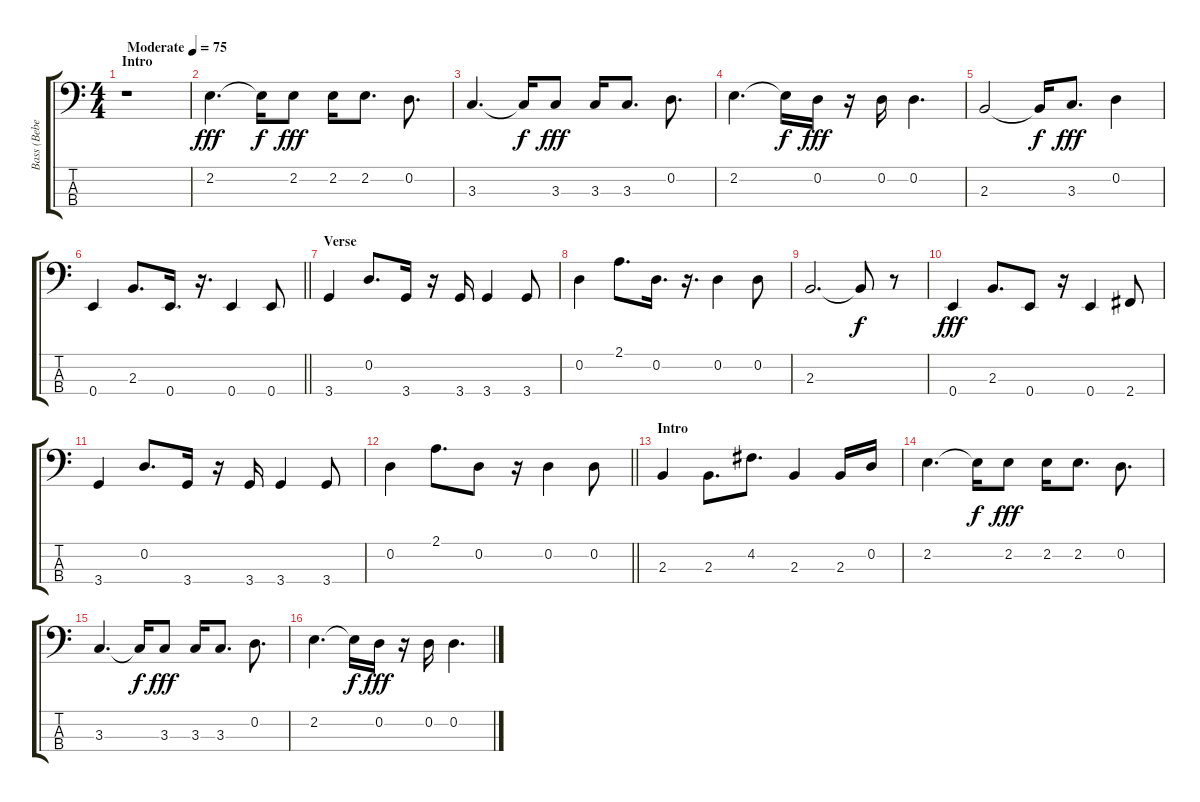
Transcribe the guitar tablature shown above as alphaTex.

\track ("Bass (Bebe)" "Bass (Bebe") {instrument electricbassfinger}
\staff {score tabs}
\tuning (G2 D2 A1 E1) {hide}
\ts (4 4)
\section ("" "Intro")
\tempo (75 "Moderate")
\clef f4
\ks c
r.1{dy fff instrument electricbassfinger} |
2.2.4{d} 2.2{t}.16{dy f} 2.2.8{dy fff} 2.2.16 2.2.8{d} 0.2.8{d} |
3.3.4{d} 3.3{t}.16{dy f} 3.3.8{dy fff} 3.3.16 3.3.8{d} 0.2.8{d} |
2.2.4{d} 2.2{t}.16{dy f} 0.2.16{dy fff} r.16 0.2.16 0.2.4{d} |
2.3.2 2.3{t}.16{dy f} 3.3.8{d dy fff} 0.2.4 |
\barLineRight lightlight
0.4.4 2.3.8{d} 0.4.16{d} r.16{d} 0.4.4 0.4.8 |
\section ("" "Verse")
3.4.4 0.2.8{d} 3.4.16 r.16 3.4.16 3.4.4 3.4.8 |
0.2.4 2.1.8{d} 0.2.16{d} r.16{d} 0.2.4 0.2.8 |
2.3.2{d} 2.3{t}.8{dy f} r.8 |
0.4.4{dy fff} 2.3.8{d} 0.4.8 r.16 0.4.4 2.4.8 |
3.4.4 0.2.8{d} 3.4.16 r.16 3.4.16 3.4.4 3.4.8 |
\barLineRight lightlight
0.2.4 2.1.8{d} 0.2.8 r.16 0.2.4 0.2.8 |
\section ("" "Intro")
2.3.4 2.3.8{d} 4.2.8{d} 2.3.4 2.3.16 0.2.16 |
2.2.4{d} 2.2{t}.16{dy f} 2.2.8{dy fff} 2.2.16 2.2.8{d} 0.2.8{d} |
3.3.4{d} 3.3{t}.16{dy f} 3.3.8{dy fff} 3.3.16 3.3.8{d} 0.2.8{d} |
2.2.4{d} 2.2{t}.16{dy f} 0.2.16{dy fff} r.16 0.2.16 0.2.4{d}
